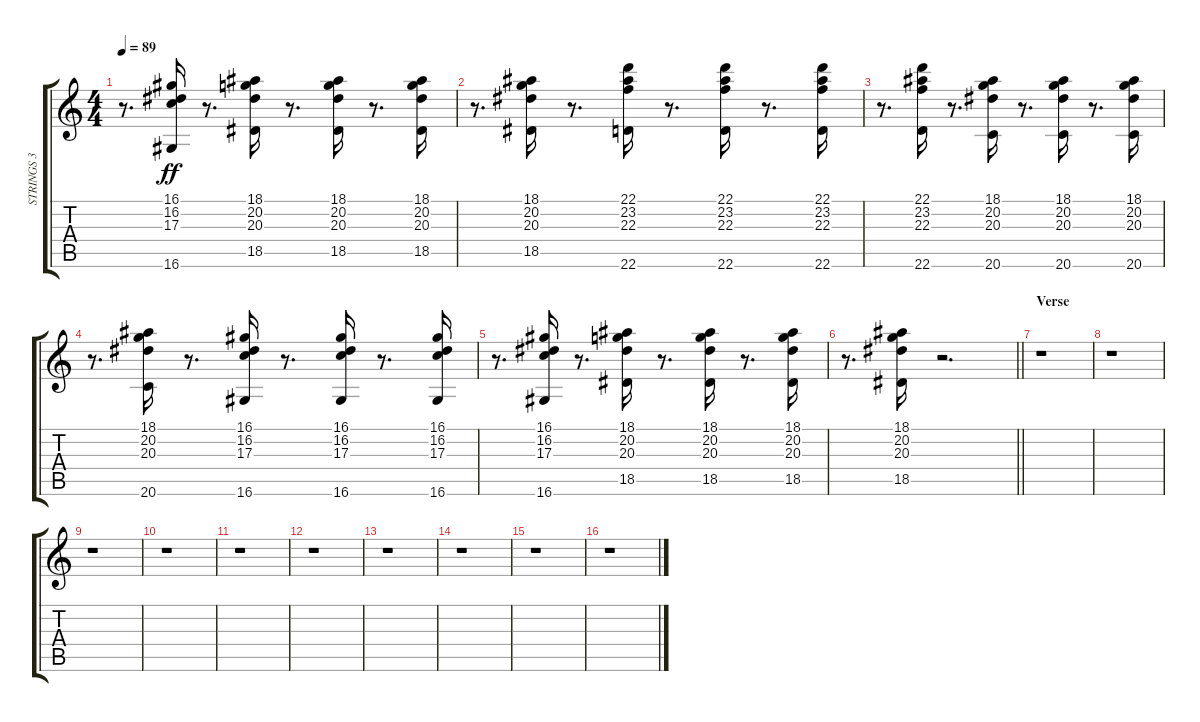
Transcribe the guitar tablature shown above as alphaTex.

\track ("STRINGS 3" "STRINGS 3") {instrument stringensemble1}
\staff {score tabs}
\tuning (E4 B3 G3 D3 A2 E2) {hide}
\ts (4 4)
\tempo 89
\clef g2
\ks c
r.8{d dy ff} (16.1 16.2 17.3 16.6).16 r.8{d} (18.1 20.2 20.3 18.5).16 r.8{d} (18.1 20.2 20.3 18.5).16 r.8{d} (18.1 20.2 20.3 18.5).16 |
r.8{d} (18.1 20.2 20.3 18.5).16 r.8{d} (22.1 23.2 22.3 22.6).16 r.8{d} (22.1 23.2 22.3 22.6).16 r.8{d} (22.1 23.2 22.3 22.6).16 |
r.8{d} (22.1 23.2 22.3 22.6).16 r.8{d} (18.1 20.2 20.3 20.6).16 r.8{d} (18.1 20.2 20.3 20.6).16 r.8{d} (18.1 20.2 20.3 20.6).16 |
r.8{d} (18.1 20.2 20.3 20.6).16 r.8{d} (16.1 16.2 17.3 16.6).16 r.8{d} (16.1 16.2 17.3 16.6).16 r.8{d} (16.1 16.2 17.3 16.6).16 |
r.8{d} (16.1 16.2 17.3 16.6).16 r.8{d} (18.1 20.2 20.3 18.5).16 r.8{d} (18.1 20.2 20.3 18.5).16 r.8{d} (18.1 20.2 20.3 18.5).16 |
\barLineRight lightlight
r.8{d} (18.1 20.2 20.3 18.5).16 r.2{d} |
\section ("" "Verse")
r.1 |
r.1 |
r.1 |
r.1 |
r.1 |
r.1 |
r.1 |
r.1 |
r.1 |
r.1
